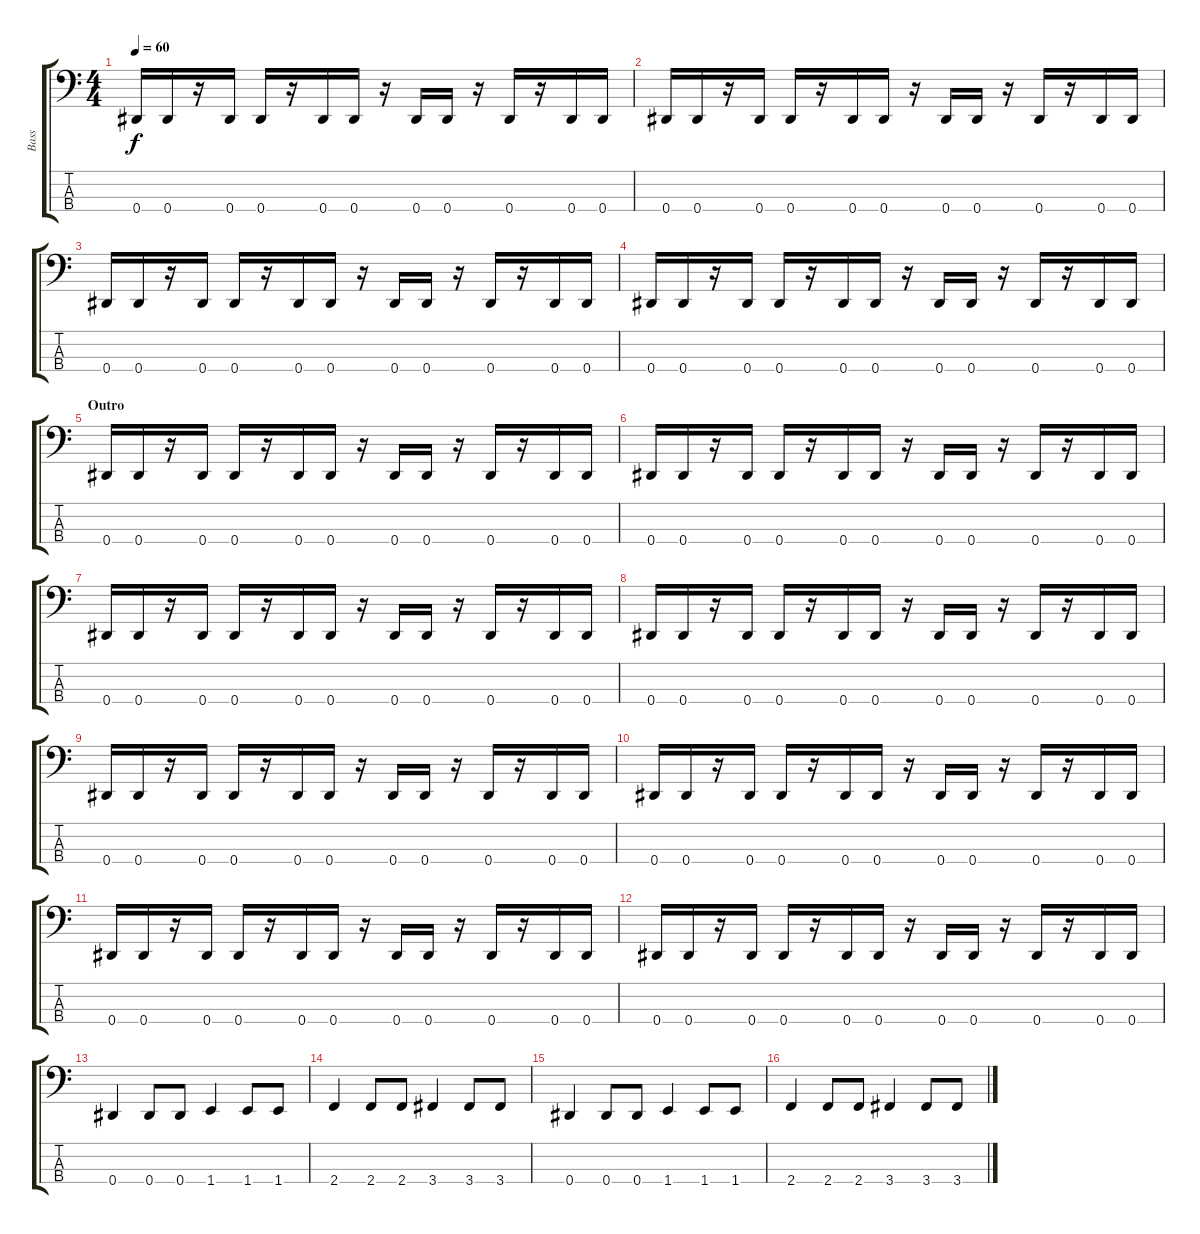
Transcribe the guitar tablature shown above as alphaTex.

\track ("Bass" "Bass") {instrument electricbasspick}
\staff {score tabs}
\tuning (Gb2 Db2 Ab1 Eb1) {hide}
\ts (4 4)
\tempo 60
\clef f4
\ks c
0.4.16{dy f} 0.4.16 r.16 0.4.16 0.4.16 r.16 0.4.16 0.4.16 r.16 0.4.16 0.4.16 r.16 0.4.16 r.16 0.4.16 0.4.16 |
0.4.16 0.4.16 r.16 0.4.16 0.4.16 r.16 0.4.16 0.4.16 r.16 0.4.16 0.4.16 r.16 0.4.16 r.16 0.4.16 0.4.16 |
0.4.16 0.4.16 r.16 0.4.16 0.4.16 r.16 0.4.16 0.4.16 r.16 0.4.16 0.4.16 r.16 0.4.16 r.16 0.4.16 0.4.16 |
0.4.16 0.4.16 r.16 0.4.16 0.4.16 r.16 0.4.16 0.4.16 r.16 0.4.16 0.4.16 r.16 0.4.16 r.16 0.4.16 0.4.16 |
\section ("" "Outro")
0.4.16 0.4.16 r.16 0.4.16 0.4.16 r.16 0.4.16 0.4.16 r.16 0.4.16 0.4.16 r.16 0.4.16 r.16 0.4.16 0.4.16 |
0.4.16 0.4.16 r.16 0.4.16 0.4.16 r.16 0.4.16 0.4.16 r.16 0.4.16 0.4.16 r.16 0.4.16 r.16 0.4.16 0.4.16 |
0.4.16 0.4.16 r.16 0.4.16 0.4.16 r.16 0.4.16 0.4.16 r.16 0.4.16 0.4.16 r.16 0.4.16 r.16 0.4.16 0.4.16 |
0.4.16 0.4.16 r.16 0.4.16 0.4.16 r.16 0.4.16 0.4.16 r.16 0.4.16 0.4.16 r.16 0.4.16 r.16 0.4.16 0.4.16 |
0.4.16 0.4.16 r.16 0.4.16 0.4.16 r.16 0.4.16 0.4.16 r.16 0.4.16 0.4.16 r.16 0.4.16 r.16 0.4.16 0.4.16 |
0.4.16 0.4.16 r.16 0.4.16 0.4.16 r.16 0.4.16 0.4.16 r.16 0.4.16 0.4.16 r.16 0.4.16 r.16 0.4.16 0.4.16 |
0.4.16 0.4.16 r.16 0.4.16 0.4.16 r.16 0.4.16 0.4.16 r.16 0.4.16 0.4.16 r.16 0.4.16 r.16 0.4.16 0.4.16 |
0.4.16 0.4.16 r.16 0.4.16 0.4.16 r.16 0.4.16 0.4.16 r.16 0.4.16 0.4.16 r.16 0.4.16 r.16 0.4.16 0.4.16 |
0.4.4 0.4.8 0.4.8 1.4.4 1.4.8 1.4.8 |
2.4.4 2.4.8 2.4.8 3.4.4 3.4.8 3.4.8 |
0.4.4 0.4.8 0.4.8 1.4.4 1.4.8 1.4.8 |
2.4.4 2.4.8 2.4.8 3.4.4 3.4.8 3.4.8
